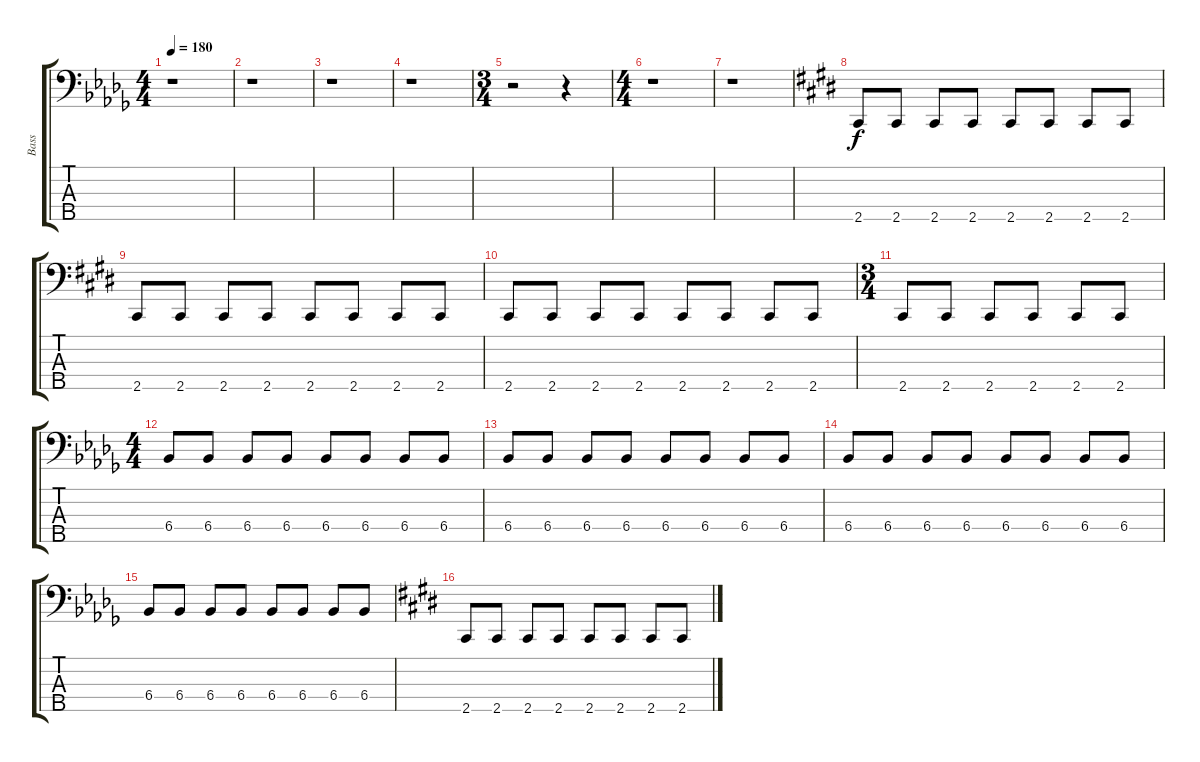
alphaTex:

\track ("Bass" "Bass") {instrument electricbassfinger}
\staff {score tabs}
\tuning (G2 D2 A1 E1 B0) {hide}
\ts (4 4)
\tempo 180
\clef f4
\ks bbminor
r.1{dy f} |
r.1 |
r.1 |
r.1 |
\ts (3 4)
r.2 r.4 |
\ts (4 4)
r.1 |
r.1 |
\ks c#minor
2.5.8 2.5.8 2.5.8 2.5.8 2.5.8 2.5.8 2.5.8 2.5.8 |
2.5.8 2.5.8 2.5.8 2.5.8 2.5.8 2.5.8 2.5.8 2.5.8 |
2.5.8 2.5.8 2.5.8 2.5.8 2.5.8 2.5.8 2.5.8 2.5.8 |
\ts (3 4)
2.5.8 2.5.8 2.5.8 2.5.8 2.5.8 2.5.8 |
\ts (4 4)
\ks bbminor
6.4.8 6.4.8 6.4.8 6.4.8 6.4.8 6.4.8 6.4.8 6.4.8 |
6.4.8 6.4.8 6.4.8 6.4.8 6.4.8 6.4.8 6.4.8 6.4.8 |
6.4.8 6.4.8 6.4.8 6.4.8 6.4.8 6.4.8 6.4.8 6.4.8 |
6.4.8 6.4.8 6.4.8 6.4.8 6.4.8 6.4.8 6.4.8 6.4.8 |
\ks c#minor
2.5.8 2.5.8 2.5.8 2.5.8 2.5.8 2.5.8 2.5.8 2.5.8
